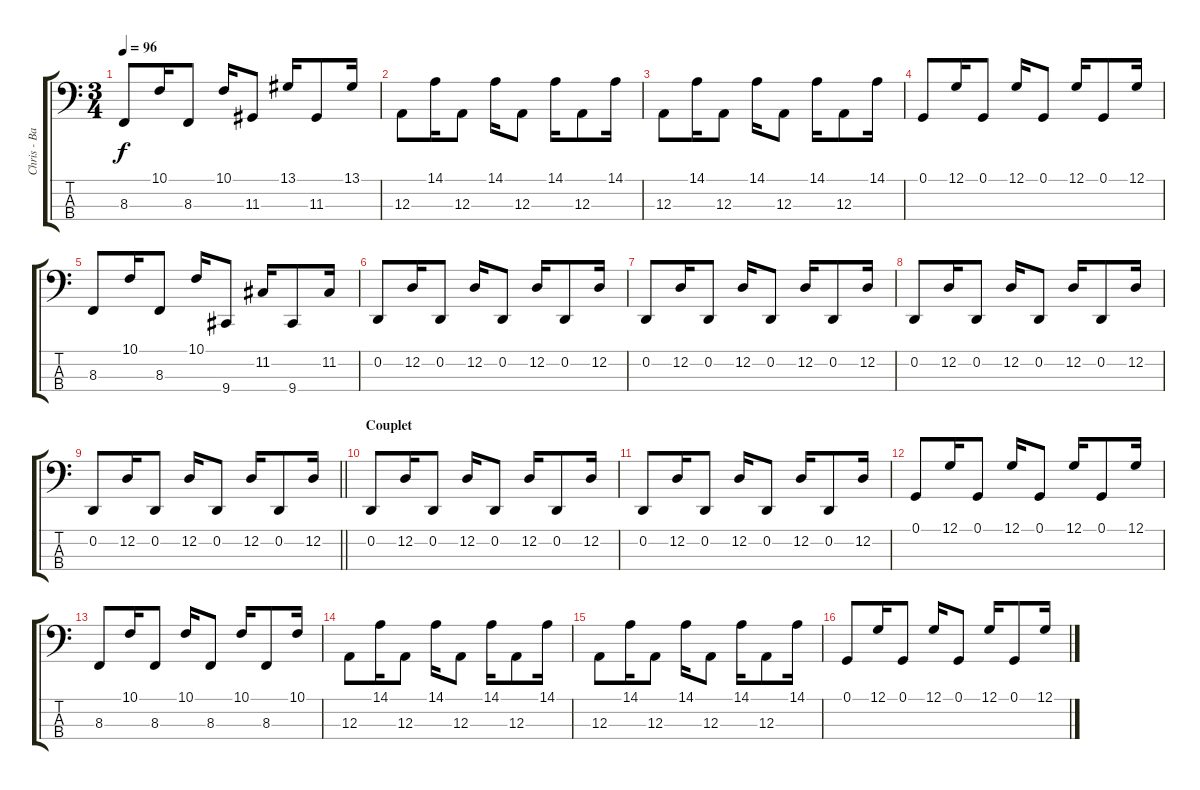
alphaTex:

\track ("Chris - Bass" "Chris - Ba") {instrument lead2sawtooth}
\staff {score tabs}
\tuning (G2 D2 A1 E1) {hide}
\ts (3 4)
\tempo 96
\clef f4
\ks c
8.3.8{dy f} 10.1.16 8.3.8 10.1.16 11.3.8 13.1.16 11.3.8 13.1.16 |
12.3.8 14.1.16 12.3.8 14.1.16 12.3.8 14.1.16 12.3.8 14.1.16 |
12.3.8 14.1.16 12.3.8 14.1.16 12.3.8 14.1.16 12.3.8 14.1.16 |
0.1.8 12.1.16 0.1.8 12.1.16 0.1.8 12.1.16 0.1.8 12.1.16 |
8.3.8 10.1.16 8.3.8 10.1.16 9.4.8 11.2.16 9.4.8 11.2.16 |
0.2.8 12.2.16 0.2.8 12.2.16 0.2.8 12.2.16 0.2.8 12.2.16 |
0.2.8 12.2.16 0.2.8 12.2.16 0.2.8 12.2.16 0.2.8 12.2.16 |
0.2.8 12.2.16 0.2.8 12.2.16 0.2.8 12.2.16 0.2.8 12.2.16 |
\barLineRight lightlight
0.2.8 12.2.16 0.2.8 12.2.16 0.2.8 12.2.16 0.2.8 12.2.16 |
\section ("" "Couplet")
0.2.8 12.2.16 0.2.8 12.2.16 0.2.8 12.2.16 0.2.8 12.2.16 |
0.2.8 12.2.16 0.2.8 12.2.16 0.2.8 12.2.16 0.2.8 12.2.16 |
0.1.8 12.1.16 0.1.8 12.1.16 0.1.8 12.1.16 0.1.8 12.1.16 |
8.3.8 10.1.16 8.3.8 10.1.16 8.3.8 10.1.16 8.3.8 10.1.16 |
12.3.8 14.1.16 12.3.8 14.1.16 12.3.8 14.1.16 12.3.8 14.1.16 |
12.3.8 14.1.16 12.3.8 14.1.16 12.3.8 14.1.16 12.3.8 14.1.16 |
0.1.8 12.1.16 0.1.8 12.1.16 0.1.8 12.1.16 0.1.8 12.1.16
